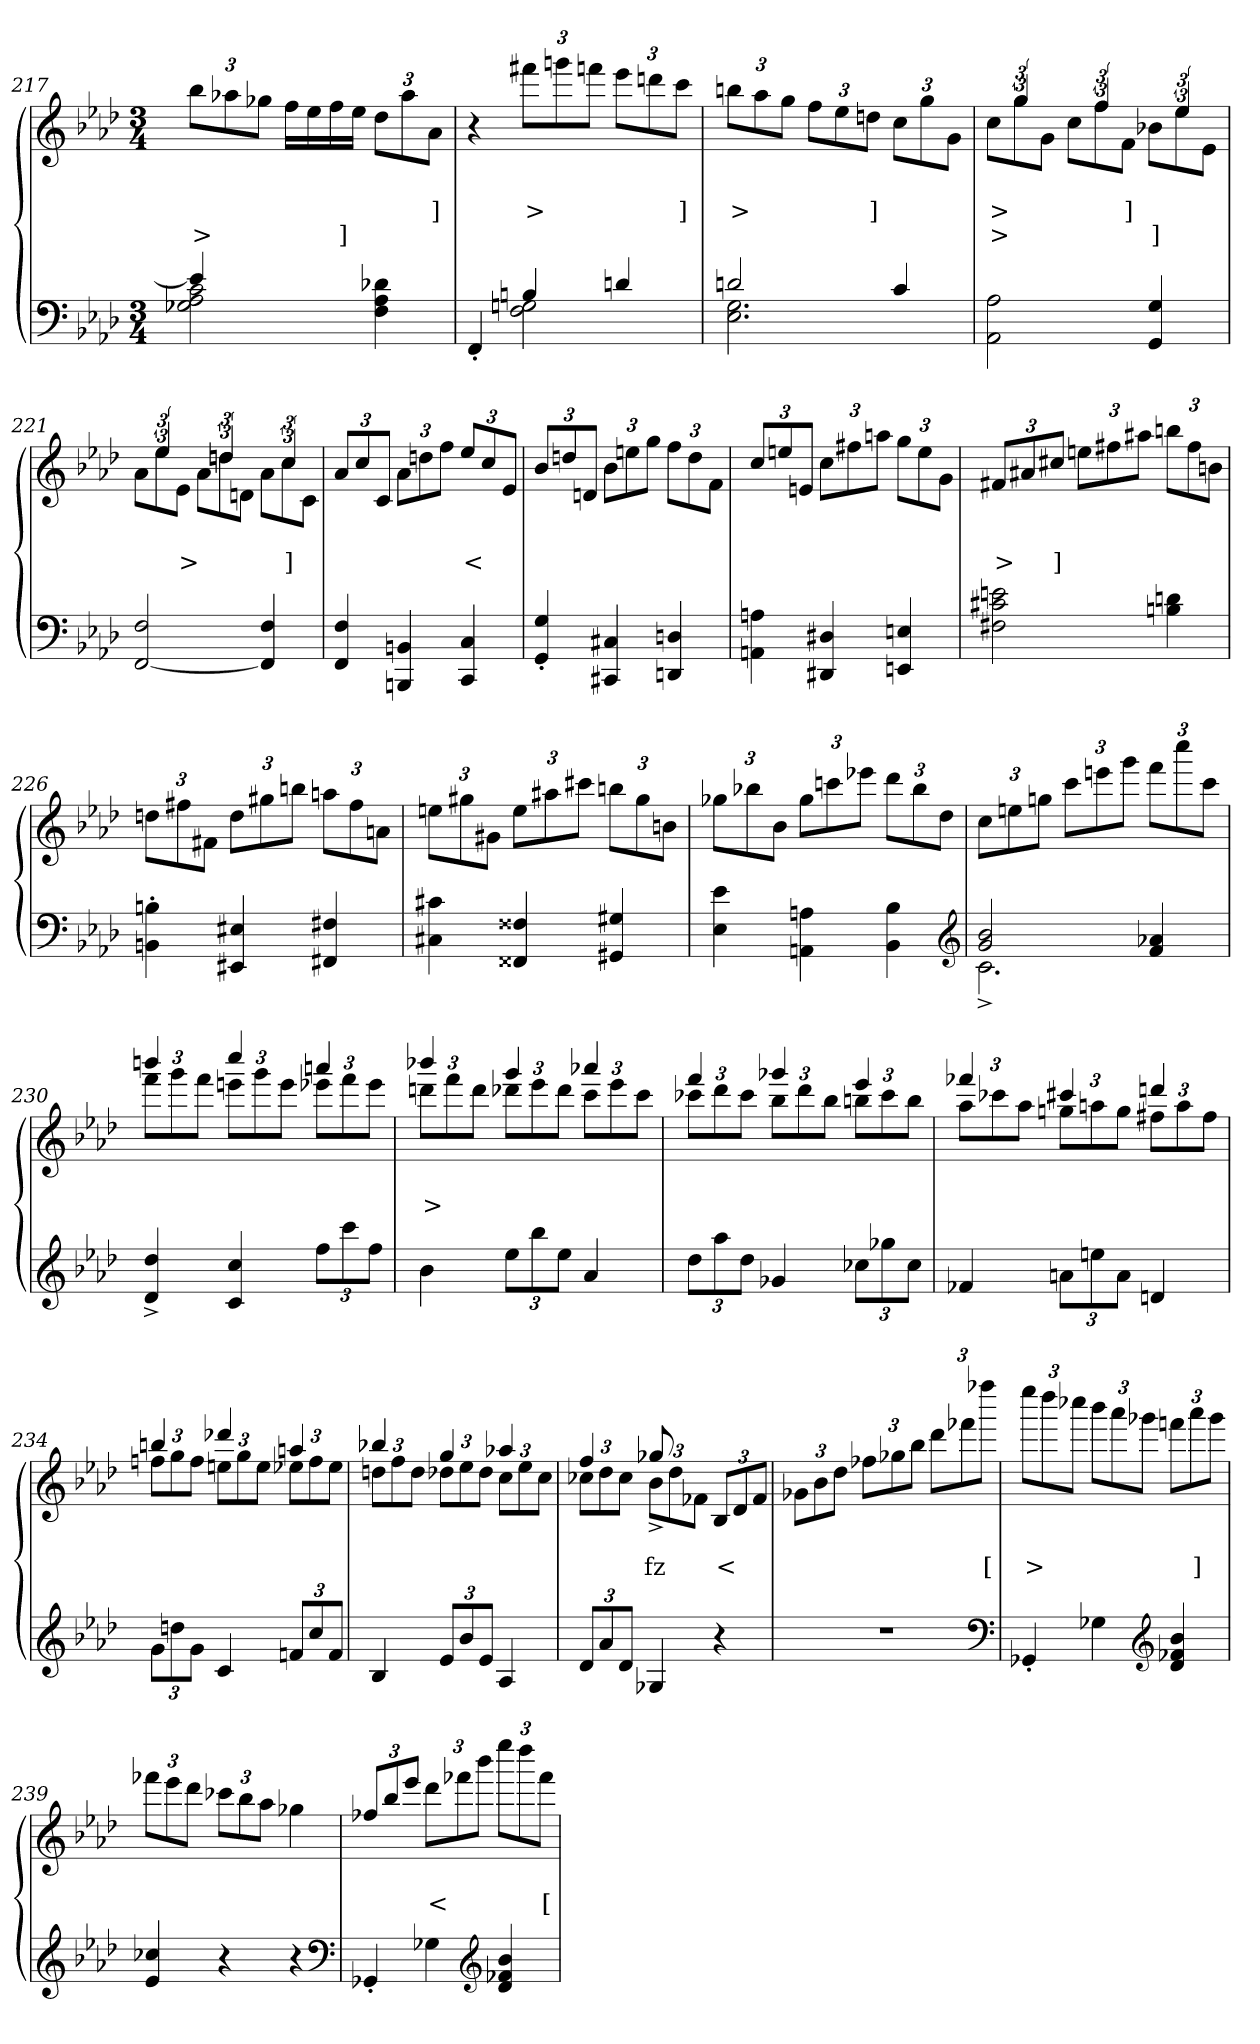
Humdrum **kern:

**kern	**kern	**text	**text	**text
*part2	*part1	*part1	*part1	*part1
*staff2	*staff1	*staff1	*staff1	*staff1
*clefF4	*clefG2	*	*	*
*k[b-e-a-d-]	*k[b-e-a-d-]	*	*	*
*M3/4	*M3/4	*	*	*
=217	=217	=217	=217	=217
*^	*	*	*	*
4e-]	2c 2A- 2G-X	12bb-L	.	.	>
.	.	12aa-X	.	.	.
.	.	12gg-XJ	.	.	.
2ryy	.	16ffLL	.	.	.
.	.	16ee-	.	.	.
.	.	16ff	.	.	.
.	.	16ee-JJ	.	.	]
.	4d-X 4A- 4F	12dd-L	.	.	.
.	.	12aa-	.	.	.
.	.	12a-J	.	]	.
=218	=218	=218	=218	=218	=218
4FF'>	4ryy	4r	.	.	.
4Bn	2Gn 2F	12fff#XL	.	>	.
.	.	12gggn	.	.	.
.	.	12fffnJ	.	.	.
4dn	.	12eee-L	.	.	.
.	.	12dddn	.	.	.
.	.	12cccJ	.	]	.
=219	=219	=219	=219	=219	=219
2dn	2.G 2.E-	12bbnL	.	>	.
.	.	12aa-	.	.	.
.	.	12ggJ	.	.	.
.	.	12ffL	.	.	.
.	.	12ee-	.	.	.
.	.	12ddnJ	.	]	.
4c	.	12ccL	.	.	.
.	.	12gg	.	.	.
.	.	12gJ	.	.	.
*v	*v	*	*	*	*
=220	=220	=220	=220	=220
*	*^	*	*	*
2A- 2AA-\	12ryy	12ccL	.	>	>
.	6gg	12gg	.	.	.
.	.	12gJ	.	.	.
.	12ryy	12ccL	.	.	.
.	6ff	12ff	.	.	.
.	.	12fJ	.	]	.
4G 4GG	12ryy	12b-XL	.	.	]
.	6ee-	12ee-	.	.	.
.	.	12e-J	.	.	.
=221	=221	=221	=221	=221	=221
2F [2FF	12ryy	12a-L	.	.	.
.	6ee-	12ee-	.	.	.
.	.	12e-J	.	>	.
.	12ryy	12a-L	.	.	.
.	6ddn	12ddn	.	.	.
.	.	12dnJ	.	.	.
4F 4FF]	12ryy	12a-L	.	.	.
.	6cc	12cc	.	]	.
.	.	12cJ	.	.	.
*	*v	*v	*	*	*
=222	=222	=222	=222	=222
4F 4FF	12a-L	.	.	.
.	12cc	.	.	.
.	12cJ	.	.	.
4BBn 4BBBn	12a-L	.	.	.
.	12ddn	.	.	.
.	12ffJ	.	.	.
4C 4CC	12ee-/L	.	<	.
.	12cc	.	.	.
.	12e-J	.	.	.
=223	=223	=223	=223	=223
4G'> 4GG'>	12b-L	.	.	.
.	12ddn	.	.	.
.	12dnJ	.	.	.
4C#X 4CC#X	12b-L	.	.	.
.	12een	.	.	.
.	12ggJ	.	.	.
4Dn 4DDn	12ffL	.	.	.
.	12dd	.	.	.
.	12fJ	.	.	.
=224	=224	=224	=224	=224
4An 4AAn	12ccL	.	.	.
.	12een	.	.	.
.	12enJ	.	.	.
4D#X 4DD#X	12ccL	.	.	.
.	12ff#X	.	.	.
.	12aanJ	.	.	.
4En 4EEn	12ggL	.	.	.
.	12ee	.	.	.
.	12gJ	.	.	.
=225	=225	=225	=225	=225
2en 2c#X 2F#X	12f#XL	.	>	.
.	12a#X	.	.	.
.	12cc#XJ	.	]	.
.	12eenL	.	.	.
.	12ff#	.	.	.
.	12aa#J	.	.	.
4dn 4Bn	12bbnL	.	.	.
.	12ff#	.	.	.
.	12bnJ	.	.	.
=226	=226	=226	=226	=226
4Bn'> 4BBn'>	12ddnL	.	.	.
.	12ff#X	.	.	.
.	12f#J	.	.	.
4E#X 4EE#X	12ddL	.	.	.
.	12gg#X	.	.	.
.	12bbnJ	.	.	.
4F#X 4FF#X	12aanL	.	.	.
.	12ff#	.	.	.
.	12anJ	.	.	.
=227	=227	=227	=227	=227
4c#X 4C#X	12eenL	.	.	.
.	12gg#X	.	.	.
.	12g#J	.	.	.
4F##X 4FF##X	12eeL	.	.	.
.	12aa#X	.	.	.
.	12ccc#XJ	.	.	.
4G#X 4GG#X	12bbnL	.	.	.
.	12gg#	.	.	.
.	12bnJ	.	.	.
=228	=228	=228	=228	=228
4e- 4E-	12gg-XL	.	.	.
.	12bb-X	.	.	.
.	12b-J	.	.	.
4An 4AAn	12gg-L	.	.	.
.	12cccn	.	.	.
.	12eee-XJ	.	.	.
4B- 4BB-	12ddd-L	.	.	.
.	12bb-	.	.	.
.	12dd-J	.	.	.
*clefG2	*	*	*	*
=229	=229	=229	=229	=229
*^	*	*	*	*
2b- 2g	2.c^>	12ccL	.	.	.
.	.	12een	.	.	.
.	.	12ggnJ	.	.	.
.	.	12cccL	.	.	.
.	.	12eeen	.	.	.
.	.	12gggJ	.	.	.
4a-X 4f	.	12fffL	.	.	.
.	.	12cccc	.	.	.
.	.	12cccJ	.	.	.
*v	*v	*	*	*	*
=230	=230	=230	=230	=230
*	*^	*	*	*
4dd-^> 4d-^>	4bbbn	12fffL	.	.	.
.	.	12ggg	.	.	.
.	.	12fffJ	.	.	.
4cc 4c	4cccc	12eeenL	.	.	.
.	.	12ggg	.	.	.
.	.	12eeeJ	.	.	.
12ffL	4aaan	12eee-XL	.	.	.
12ccc	.	12fff	.	.	.
12ffJ	.	12eee-J	.	.	.
=231	=231	=231	=231	=231	=231
4b-	4bbb-X	12dddnL	.	>	.
.	.	12fff	.	.	.
.	.	12dddJ	.	.	.
12ee-L	4ggg	12ddd-XL	.	.	.
12bb-	.	12eee-	.	.	.
12ee-J	.	12ddd-J	.	.	.
4a-	4aaa-X	12cccL	.	.	.
.	.	12eee-	.	.	.
.	.	12cccJ	.	.	.
=232	=232	=232	=232	=232	=232
12dd-L	4fff	12ccc-XL	.	.	.
12aa-	.	12ddd-	.	.	.
12dd-J	.	12ccc-J	.	.	.
4g-X	4ggg-X	12bb-L	.	.	.
.	.	12ddd-	.	.	.
.	.	12bb-J	.	.	.
12cc-XL	4eee-	12bbnL	.	.	.
12gg-	.	12ccc-	.	.	.
12cc-J	.	12bbJ	.	.	.
=233	=233	=233	=233	=233	=233
4f-X	4fff-X	12aa-L	.	.	.
.	.	12ccc-X	.	.	.
.	.	12aa-J	.	.	.
12anL	4ccc#X	12ggnL	.	.	.
12een	.	12aan	.	.	.
12aJ	.	12ggJ	.	.	.
4dn	4dddn	12ff#XL	.	.	.
.	.	12aa	.	.	.
.	.	12ff#J	.	.	.
=234	=234	=234	=234	=234	=234
12gL	4bbn	12ffnL	.	.	.
12ddn	.	12gg	.	.	.
12gJ	.	12ffJ	.	.	.
4c	4ddd-X	12eenL	.	.	.
.	.	12gg	.	.	.
.	.	12eeJ	.	.	.
12fnL	4aan	12ee-XL	.	.	.
12cc	.	12ff	.	.	.
12fJ	.	12ee-J	.	.	.
=235	=235	=235	=235	=235	=235
4B-	4bb-X	12ddnL	.	.	.
.	.	12ff	.	.	.
.	.	12ddJ	.	.	.
12e-L	4gg	12dd-XL	.	.	.
12b-	.	12ee-	.	.	.
12e-J	.	12dd-J	.	.	.
4A-	4aa-X	12ccL	.	.	.
.	.	12ee-	.	.	.
.	.	12ccJ	.	.	.
=236	=236	=236	=236	=236	=236
12d-L	4ff	12cc-XL	.	.	.
12a-	.	12dd-	.	.	.
12d-J	.	12cc-J	.	.	.
4G-X	8gg-X	12b-^>L	.	fz	.
.	.	12dd-	.	.	.
.	4.ryy	.	.	.	.
.	.	12f-XJ	.	.	.
4r	.	12B-L	.	<	.
.	.	12d-	.	.	.
.	.	12f-J	.	.	.
*	*v	*v	*	*	*
=237	=237	=237	=237	=237
2.r	12g-XL	.	.	.
.	12b-	.	.	.
.	12dd-J	.	.	.
.	12ff-XL	.	.	.
.	12gg-	.	.	.
.	12bb-J	.	.	.
.	12ddd-L	.	.	.
.	12fff-	.	.	.
.	12ffff-J	.	[	.
*clefF4	*	*	*	*
=238	=238	=238	=238	=238
4GG-X'>	12eeee-L	.	>	.
.	12dddd-	.	.	.
.	12cccc-XJ	.	.	.
4G-	12bbb-L	.	.	.
.	12aaa-	.	.	.
.	12ggg-XJ	.	.	.
*clefG2	*	*	*	*
4b- 4f-X 4d-	12fffnL	.	.	.
.	12aaa-	.	]	.
.	12ggg-J	.	.	.
=239	=239	=239	=239	=239
4cc-X 4e-	12fff-XL	.	.	.
.	12eee-	.	.	.
.	12ddd-J	.	.	.
4r	12ccc-XL	.	.	.
.	12bb-	.	.	.
.	12aa-J	.	.	.
4r	4gg-X	.	.	.
*clefF4	*	*	*	*
=240	=240	=240	=240	=240
4GG-X'>	12ff-X/L	.	.	.
.	12bb-	.	.	.
.	12eee-J	.	.	.
4G-	12ddd-L	.	<	.
.	12fff-	.	.	.
.	12bbb-J	.	.	.
*clefG2	*	*	*	*
4b- 4f-X 4d-	12eeee-L	.	.	.
.	12dddd-	.	.	.
.	12fff-J	.	[	.
=	=	=	=	=
*-	*-	*-	*-	*-
